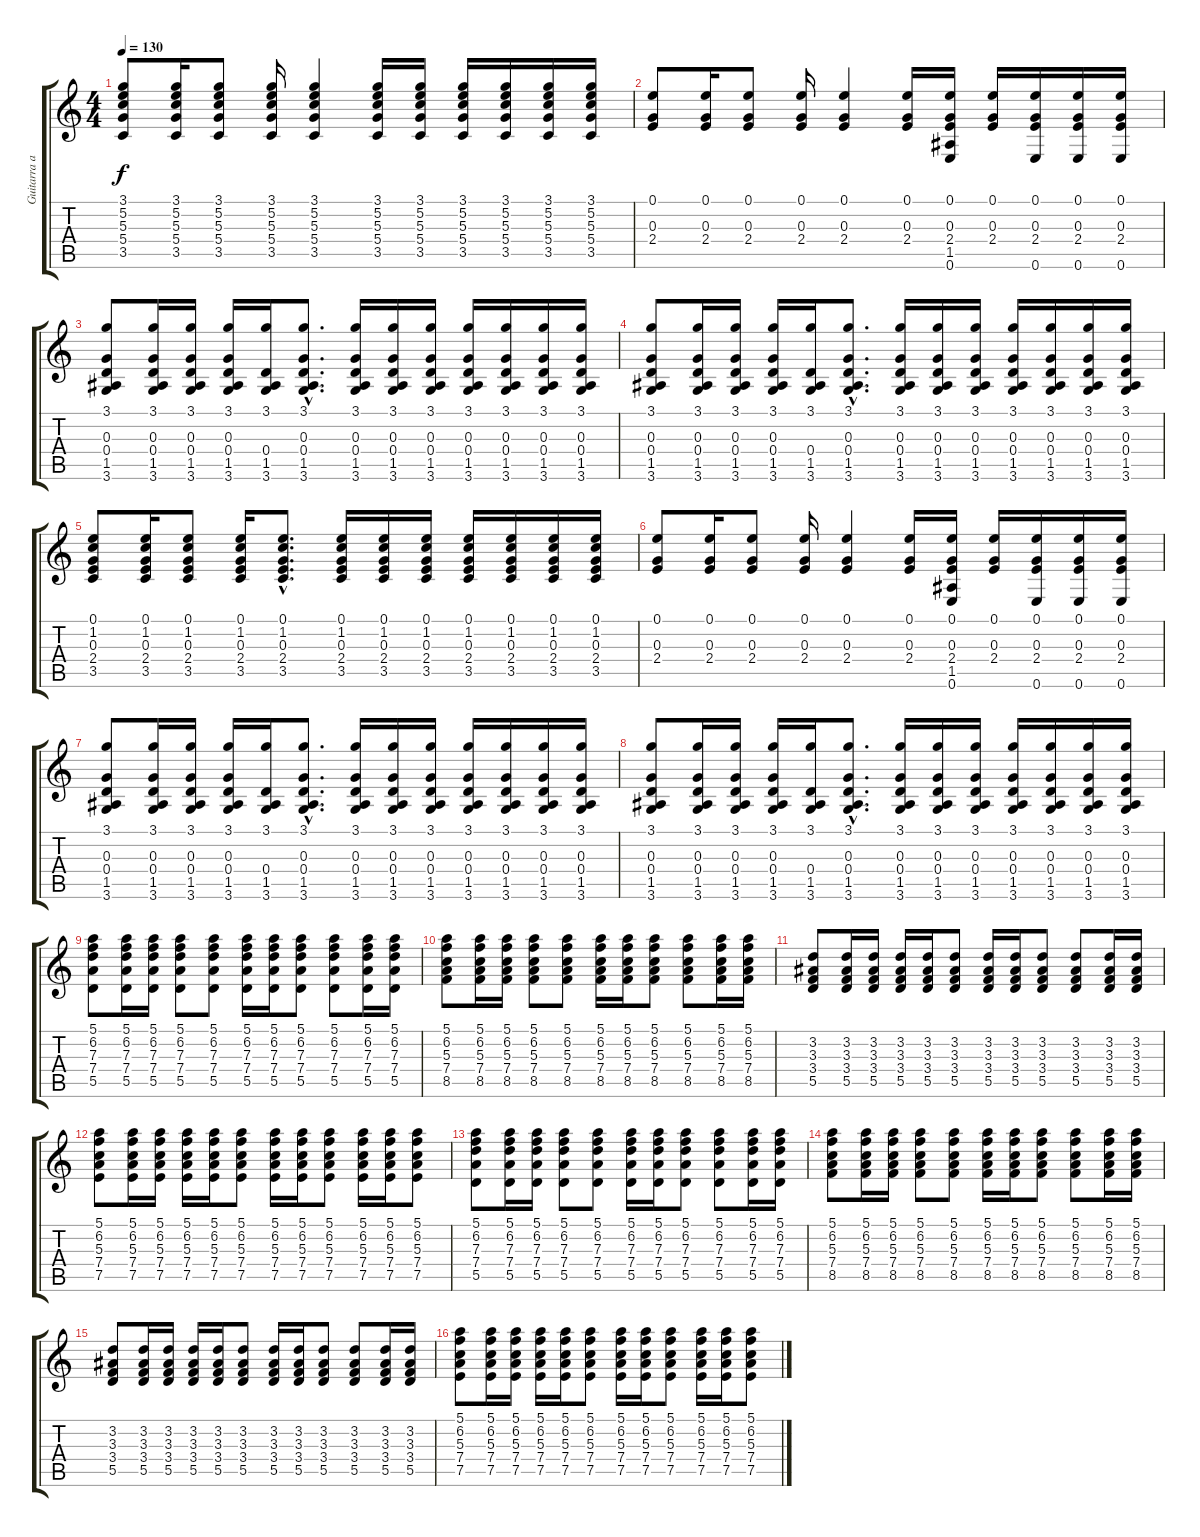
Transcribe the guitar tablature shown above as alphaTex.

\track ("Guitarra acústica" "Guitarra a") {instrument acousticguitarsteel}
\staff {score tabs}
\tuning (E4 B3 G3 D3 A2 E2) {hide}
\ts (4 4)
\tempo 130
\clef g2
\ks c
(3.1 5.2 5.3 5.4 3.5).8{dy f} (3.1 5.2 5.3 5.4 3.5).16 (3.1 5.2 5.3 5.4 3.5).8 (3.1 5.2 5.3 5.4 3.5).16 (3.1 5.2 5.3 5.4 3.5).4 (3.1 5.2 5.3 5.4 3.5).16 (3.1 5.2 5.3 5.4 3.5).16 (3.1 5.2 5.3 5.4 3.5).16 (3.1 5.2 5.3 5.4 3.5).16 (3.1 5.2 5.3 5.4 3.5).16 (3.1 5.2 5.3 5.4 3.5).16 |
(0.1 0.3 2.4).8 (0.1 0.3 2.4).16 (0.1 0.3 2.4).8 (0.1 0.3 2.4).16 (0.1 0.3 2.4).4 (0.1 0.3 2.4).16 (0.1 0.3 2.4 1.5 0.6).16 (0.1 0.3 2.4).16 (0.1 0.3 2.4 0.6).16 (0.1 0.3 2.4 0.6).16 (0.1 0.3 2.4 0.6).16 |
(3.1 0.3 0.4 1.5 3.6).8 (3.1 0.3 0.4 1.5 3.6).16 (3.1 0.3 0.4 1.5 3.6).16 (3.1 0.3 0.4 1.5 3.6).16 (3.1 0.4 1.5 3.6).16 (3.1{hac} 0.3{hac} 0.4{hac} 1.5{hac} 3.6{hac}).8{d} (3.1 0.3 0.4 1.5 3.6).16 (3.1 0.3 0.4 1.5 3.6).16 (3.1 0.3 0.4 1.5 3.6).16 (3.1 0.3 0.4 1.5 3.6).16 (3.1 0.3 0.4 1.5 3.6).16 (3.1 0.3 0.4 1.5 3.6).16 (3.1 0.3 0.4 1.5 3.6).16 |
(3.1 0.3 0.4 1.5 3.6).8 (3.1 0.3 0.4 1.5 3.6).16 (3.1 0.3 0.4 1.5 3.6).16 (3.1 0.3 0.4 1.5 3.6).16 (3.1 0.4 1.5 3.6).16 (3.1{hac} 0.3{hac} 0.4{hac} 1.5{hac} 3.6{hac}).8{d} (3.1 0.3 0.4 1.5 3.6).16 (3.1 0.3 0.4 1.5 3.6).16 (3.1 0.3 0.4 1.5 3.6).16 (3.1 0.3 0.4 1.5 3.6).16 (3.1 0.3 0.4 1.5 3.6).16 (3.1 0.3 0.4 1.5 3.6).16 (3.1 0.3 0.4 1.5 3.6).16 |
(0.1 1.2 0.3 2.4 3.5).8 (0.1 1.2 0.3 2.4 3.5).16 (0.1 1.2 0.3 2.4 3.5).8 (0.1 1.2 0.3 2.4 3.5).16 (0.1{hac} 1.2{hac} 0.3{hac} 2.4{hac} 3.5{hac}).8{d} (0.1 1.2 0.3 2.4 3.5).16 (0.1 1.2 0.3 2.4 3.5).16 (0.1 1.2 0.3 2.4 3.5).16 (0.1 1.2 0.3 2.4 3.5).16 (0.1 1.2 0.3 2.4 3.5).16 (0.1 1.2 0.3 2.4 3.5).16 (0.1 1.2 0.3 2.4 3.5).16 |
(0.1 0.3 2.4).8 (0.1 0.3 2.4).16 (0.1 0.3 2.4).8 (0.1 0.3 2.4).16 (0.1 0.3 2.4).4 (0.1 0.3 2.4).16 (0.1 0.3 2.4 1.5 0.6).16 (0.1 0.3 2.4).16 (0.1 0.3 2.4 0.6).16 (0.1 0.3 2.4 0.6).16 (0.1 0.3 2.4 0.6).16 |
(3.1 0.3 0.4 1.5 3.6).8 (3.1 0.3 0.4 1.5 3.6).16 (3.1 0.3 0.4 1.5 3.6).16 (3.1 0.3 0.4 1.5 3.6).16 (3.1 0.4 1.5 3.6).16 (3.1{hac} 0.3{hac} 0.4{hac} 1.5{hac} 3.6{hac}).8{d} (3.1 0.3 0.4 1.5 3.6).16 (3.1 0.3 0.4 1.5 3.6).16 (3.1 0.3 0.4 1.5 3.6).16 (3.1 0.3 0.4 1.5 3.6).16 (3.1 0.3 0.4 1.5 3.6).16 (3.1 0.3 0.4 1.5 3.6).16 (3.1 0.3 0.4 1.5 3.6).16 |
(3.1 0.3 0.4 1.5 3.6).8 (3.1 0.3 0.4 1.5 3.6).16 (3.1 0.3 0.4 1.5 3.6).16 (3.1 0.3 0.4 1.5 3.6).16 (3.1 0.4 1.5 3.6).16 (3.1{hac} 0.3{hac} 0.4{hac} 1.5{hac} 3.6{hac}).8{d} (3.1 0.3 0.4 1.5 3.6).16 (3.1 0.3 0.4 1.5 3.6).16 (3.1 0.3 0.4 1.5 3.6).16 (3.1 0.3 0.4 1.5 3.6).16 (3.1 0.3 0.4 1.5 3.6).16 (3.1 0.3 0.4 1.5 3.6).16 (3.1 0.3 0.4 1.5 3.6).16 |
(5.1 6.2 7.3 7.4 5.5).8 (5.1 6.2 7.3 7.4 5.5).16 (5.1 6.2 7.3 7.4 5.5).16 (5.1 6.2 7.3 7.4 5.5).8 (5.1 6.2 7.3 7.4 5.5).8 (5.1 6.2 7.3 7.4 5.5).16 (5.1 6.2 7.3 7.4 5.5).16 (5.1 6.2 7.3 7.4 5.5).8 (5.1 6.2 7.3 7.4 5.5).8 (5.1 6.2 7.3 7.4 5.5).16 (5.1 6.2 7.3 7.4 5.5).16 |
(5.1 6.2 5.3 7.4 8.5).8 (5.1 6.2 5.3 7.4 8.5).16 (5.1 6.2 5.3 7.4 8.5).16 (5.1 6.2 5.3 7.4 8.5).8 (5.1 6.2 5.3 7.4 8.5).8 (5.1 6.2 5.3 7.4 8.5).16 (5.1 6.2 5.3 7.4 8.5).16 (5.1 6.2 5.3 7.4 8.5).8 (5.1 6.2 5.3 7.4 8.5).8 (5.1 6.2 5.3 7.4 8.5).16 (5.1 6.2 5.3 7.4 8.5).16 |
(3.2 3.3 3.4 5.5).8 (3.2 3.3 3.4 5.5).16 (3.2 3.3 3.4 5.5).16 (3.2 3.3 3.4 5.5).16 (3.2 3.3 3.4 5.5).16 (3.2 3.3 3.4 5.5).8 (3.2 3.3 3.4 5.5).16 (3.2 3.3 3.4 5.5).16 (3.2 3.3 3.4 5.5).8 (3.2 3.3 3.4 5.5).8 (3.2 3.3 3.4 5.5).16 (3.2 3.3 3.4 5.5).16 |
(5.1 6.2 5.3 7.4 7.5).8 (5.1 6.2 5.3 7.4 7.5).16 (5.1 6.2 5.3 7.4 7.5).16 (5.1 6.2 5.3 7.4 7.5).16 (5.1 6.2 5.3 7.4 7.5).16 (5.1 6.2 5.3 7.4 7.5).8 (5.1 6.2 5.3 7.4 7.5).16 (5.1 6.2 5.3 7.4 7.5).16 (5.1 6.2 5.3 7.4 7.5).8 (5.1 6.2 5.3 7.4 7.5).16 (5.1 6.2 5.3 7.4 7.5).16 (5.1 6.2 5.3 7.4 7.5).8 |
(5.1 6.2 7.3 7.4 5.5).8 (5.1 6.2 7.3 7.4 5.5).16 (5.1 6.2 7.3 7.4 5.5).16 (5.1 6.2 7.3 7.4 5.5).8 (5.1 6.2 7.3 7.4 5.5).8 (5.1 6.2 7.3 7.4 5.5).16 (5.1 6.2 7.3 7.4 5.5).16 (5.1 6.2 7.3 7.4 5.5).8 (5.1 6.2 7.3 7.4 5.5).8 (5.1 6.2 7.3 7.4 5.5).16 (5.1 6.2 7.3 7.4 5.5).16 |
(5.1 6.2 5.3 7.4 8.5).8 (5.1 6.2 5.3 7.4 8.5).16 (5.1 6.2 5.3 7.4 8.5).16 (5.1 6.2 5.3 7.4 8.5).8 (5.1 6.2 5.3 7.4 8.5).8 (5.1 6.2 5.3 7.4 8.5).16 (5.1 6.2 5.3 7.4 8.5).16 (5.1 6.2 5.3 7.4 8.5).8 (5.1 6.2 5.3 7.4 8.5).8 (5.1 6.2 5.3 7.4 8.5).16 (5.1 6.2 5.3 7.4 8.5).16 |
(3.2 3.3 3.4 5.5).8 (3.2 3.3 3.4 5.5).16 (3.2 3.3 3.4 5.5).16 (3.2 3.3 3.4 5.5).16 (3.2 3.3 3.4 5.5).16 (3.2 3.3 3.4 5.5).8 (3.2 3.3 3.4 5.5).16 (3.2 3.3 3.4 5.5).16 (3.2 3.3 3.4 5.5).8 (3.2 3.3 3.4 5.5).8 (3.2 3.3 3.4 5.5).16 (3.2 3.3 3.4 5.5).16 |
(5.1 6.2 5.3 7.4 7.5).8 (5.1 6.2 5.3 7.4 7.5).16 (5.1 6.2 5.3 7.4 7.5).16 (5.1 6.2 5.3 7.4 7.5).16 (5.1 6.2 5.3 7.4 7.5).16 (5.1 6.2 5.3 7.4 7.5).8 (5.1 6.2 5.3 7.4 7.5).16 (5.1 6.2 5.3 7.4 7.5).16 (5.1 6.2 5.3 7.4 7.5).8 (5.1 6.2 5.3 7.4 7.5).16 (5.1 6.2 5.3 7.4 7.5).16 (5.1 6.2 5.3 7.4 7.5).8
